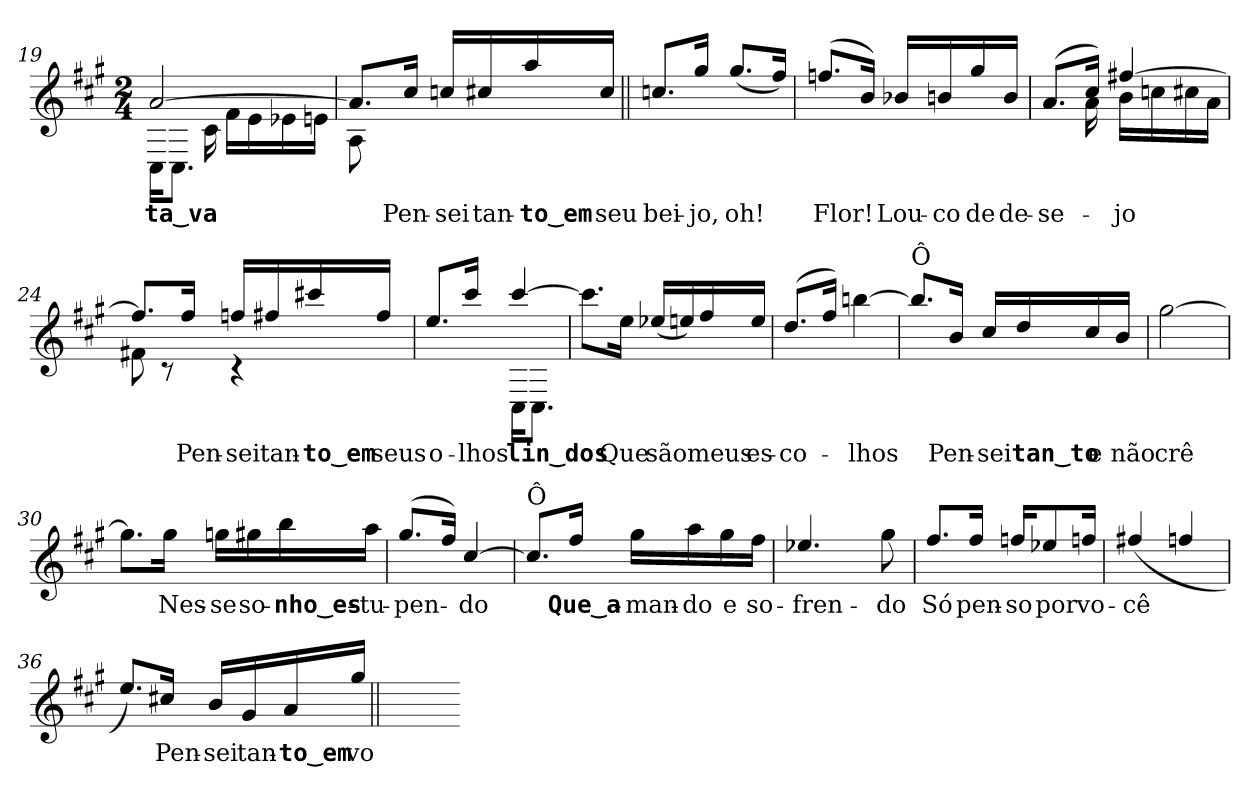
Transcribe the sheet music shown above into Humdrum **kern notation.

**kern	**text
*part1	*part1
*staff1	*staff1
!!LO:LB:g=z
*clefG2	*
*k[f#c#g#]	*
*A:	*
*M2/4	*
=19	=19
!	!LO:LY:b
*^	*
*	*^	*
*	*	*^	*
[>2a/	8.ryy	2ryy	16C#!\KL	-ta‿va
.	.	.	8.C#!\J	.
.	16c#!\	.	.	.
.	16f#!\LL	.	4ryy	.
.	16e!\	.	.	.
.	16e-X!\	.	.	.
.	16en!\JJ	.	.	.
*	*	*v	*v	*
=20	=20	=20	=20
8.a/L]	8A!\	8ryy	.
.	4.ryy	4.ryy	.
!	!	!	!LO:LY:b
16cc#/Jk	.	.	Pen-
!	!	!	!LO:LY:b
16ccn/LL	.	.	-sei
!	!	!	!LO:LY:b
16cc#X/	.	.	tan-
!	!	!	!LO:LY:b
16aa/	.	.	-to‿em
!	!	!	!LO:LY:b
16cc#/JJ	.	.	seu
*v	*v	*v	*
=21||	=21||
!	!LO:LY:b
*^	*
8.ccn/L	4ryy	bei-
!	!	!LO:LY:b
16gg#/Jk	.	-jo,
!	!	!LO:LY:b
(<8.gg#/L	4ryy	oh!
16ff#/Jk)	.	.
!!LO:PB:g=z	!!
=22	=22	=22
!	!	!LO:LY:b
(<8.ffn/L	2ryy	Flor!
16b/Jk)	.	.
!	!	!LO:LY:b
16b-X/LL	.	Lou-
!	!	!LO:LY:b
16bn/	.	-co
!	!	!LO:LY:b
16gg#/	.	de
!	!	!LO:LY:b
16b/JJ	.	de-
*v	*v	*
=23	=23
!	!LO:LY:b
*^	*
*	*^	*
(>8.a/L	8.ryy	2ryy	-se-
16cc#/Jk)	16a!\	.	.
!	!	!	!LO:LY:b
[>4ff#X/	16b!\LL	.	-jo
.	16ccn!\	.	.
.	16cc#X!\	.	.
.	16a!\JJ	.	.
=24	=24	=24	=24
8.ff#/L]	8f#X!\	2ryy	.
.	8rc	.	.
!	!	!	!LO:LY:b
16ff#/Jk	.	.	Pen-
!	!	!	!LO:LY:b
16ffn/LL	4rc	.	-sei
!	!	!	!LO:LY:b
16ff#X/	.	.	tan-
!	!	!	!LO:LY:b
16ccc#X/	.	.	-to‿em
!	!	!	!LO:LY:b
16ff#/JJ	.	.	seus
!!LO:LB:g=z	!!	!!
=25	=25	=25	=25
!	!	!	!LO:LY:b
8.ee/L	2ryy	4ryy	o-
!	!	!	!LO:LY:b
16ccc#/Jk	.	.	-lhos
!	!	!	!LO:LY:b
[>4ccc#/	.	16C#!\KL	lin‿dos
.	.	8.C#!\J	.
*	*v	*v	*
=26	=26	=26
8.ccc#\L]	4ryy	.
!	!	!LO:LY:b
16ee\Jk	.	Que
!	!	!LO:LY:b
(<16ee-X/LL	4ryy	são
16een/)	.	.
!	!	!LO:LY:b
16ff#/	.	meus
!	!	!LO:LY:b
16ee/JJ	.	es-
=27	=27	=27
!	!	!LO:LY:b
(<8.dd/L	2ryy	-co-
16ff#/Jk)	.	.
!	!	!LO:LY:b
[<4bbn\	.	-lhos
!!LO:LB:g=z	!!
=28	=28	=28
!LO:TX:a:t=Ô	!	!
8.bb/L]	2ryy	.
!	!	!LO:LY:b
16b/Jk	.	Pen-
!	!	!LO:LY:b
16cc#/LL	.	-sei
!	!	!LO:LY:b
16dd/	.	tan‿to
!	!	!LO:LY:b
16cc#/	.	e
!	!	!LO:LY:b
16b/JJ	.	não
=29	=29	=29
!	!	!LO:LY:b
[<2gg#\	2ryy	crê
=30	=30	=30
8.gg#\L]	2ryy	.
!	!	!LO:LY:b
16gg#\Jk	.	Nes-
!	!	!LO:LY:b
16ggn\LL	.	-se
!	!	!LO:LY:b
16gg#X\	.	so-
!	!	!LO:LY:b
16bb\	.	-nho‿es-
!	!	!LO:LY:b
16aa\JJ	.	-tu-
!!LO:LB:g=z	!!
=31	=31	=31
!	!	!LO:LY:b
(<8.gg#/L	2ryy	-pen-
16ff#/Jk)	.	.
!	!	!LO:LY:b
[>4cc#/	.	-do
=32	=32	=32
!LO:TX:a:t=Ô	!	!
8.cc#/L]	2ryy	.
!	!	!LO:LY:b
16ff#/Jk	.	Que‿a-
!	!	!LO:LY:b
16gg#\LL	.	-man-
!	!	!LO:LY:b
16aa\	.	-do
!	!	!LO:LY:b
16gg#\	.	e
!	!	!LO:LY:b
16ff#\JJ	.	so-
=33	=33	=33
!	!	!LO:LY:b
4.ee-X/	4ryy	-fren-
.	4ryy	.
!	!	!LO:LY:b
8gg#\	.	-do
!!LO:LB:g=z	!!
=34	=34	=34
!	!	!LO:LY:b
8.ff#/L	4ryy	Só
!	!	!LO:LY:b
16ff#/Jk	.	pen-
!	!	!LO:LY:b
16ffn/KL	4ryy	-so
!	!	!LO:LY:b
8ee-X/	.	por
!	!	!LO:LY:b
16ffn/Jk	.	vo-
=35	=35	=35
!	!	!LO:LY:b
(<4ff#X/	4ryy	-cê
4ffn/	4ryy	.
=36	=36	=36
8.ee/L)	2ryy	.
!	!	!LO:LY:b
16cc#X/Jk	.	Pen-
!	!	!LO:LY:b
16b/LL	.	-sei
!	!	!LO:LY:b
16g#/	.	tan-
!	!	!LO:LY:b
16a/	.	-to‿em
!	!	!LO:LY:b
16gg#/JJ	.	vo
*v	*v	*
=37||	=37||
2ryy	.
=-	=-
*-	*-
